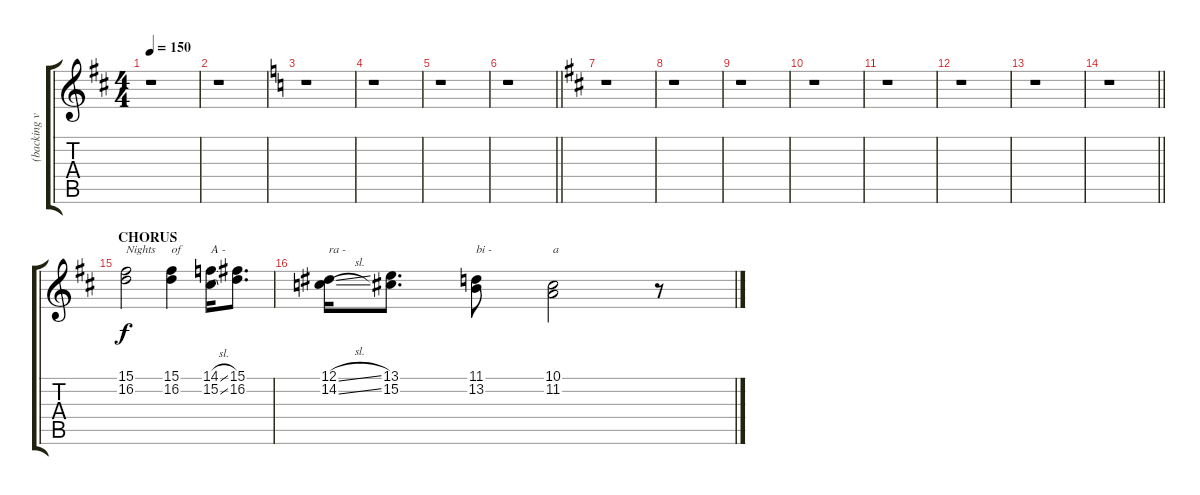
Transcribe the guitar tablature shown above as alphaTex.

\track ("(backing vocals)" "(backing v") {instrument choiraahs}
\staff {score tabs}
\tuning (Eb4 Bb3 Gb3 Db3 Ab2 Eb2) {hide}
\ts (4 4)
\tempo 150
\clef g2
\ks bminor
r.1{dy f} |
r.1 |
\ks c
r.1 |
r.1 |
r.1 |
\barLineRight lightlight
r.1 |
\ks bminor
r.1 |
r.1 |
r.1 |
r.1 |
r.1 |
r.1 |
r.1 |
\barLineRight lightlight
r.1 |
\section ("" "CHORUS")
(15.1 16.2).2{txt "Nights"} (15.1 16.2).4{txt "of"} (14.1{sl} 15.2{sl}).16{txt "A -"} (15.1 16.2).8{d} |
(12.1{sl} 14.2{sl}).16{txt "ra -"} (13.1 15.2).8{d} (11.1 13.2).8{txt "bi -"} (10.1 11.2).2{txt "a"} r.8
